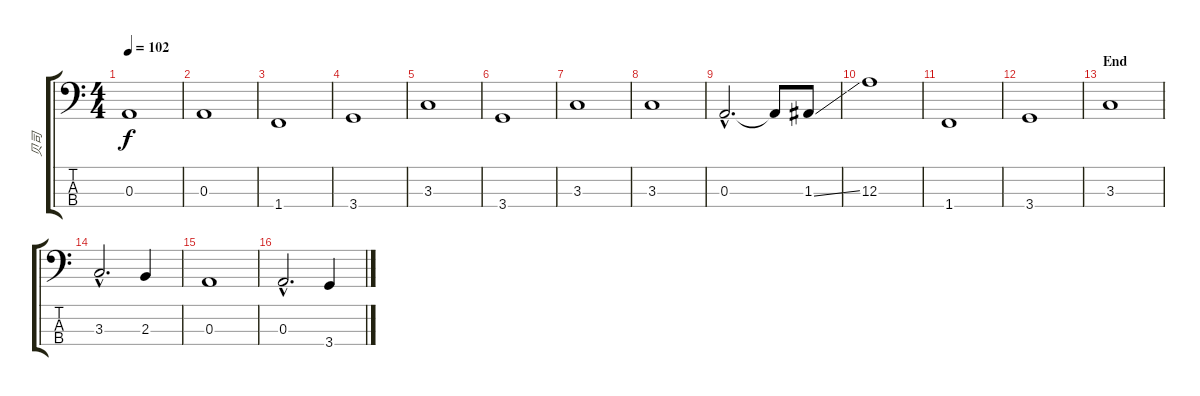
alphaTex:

\track ("贝司" "贝司") {instrument electricbassfinger}
\staff {score tabs}
\tuning (G2 D2 A1 E1) {hide}
\ts (4 4)
\tempo 102
\clef f4
\ks c
0.3.1{dy f} |
0.3.1 |
1.4.1 |
3.4.1 |
3.3.1 |
3.4.1 |
3.3.1 |
3.3.1 |
0.3{hac}.2{d} 0.3{t}.8 1.3{ss}.8 |
12.3.1 |
1.4.1 |
3.4.1 |
\section ("" "End")
3.3.1 |
3.3{hac}.2{d} 2.3.4 |
0.3.1 |
0.3{hac}.2{d} 3.4.4
